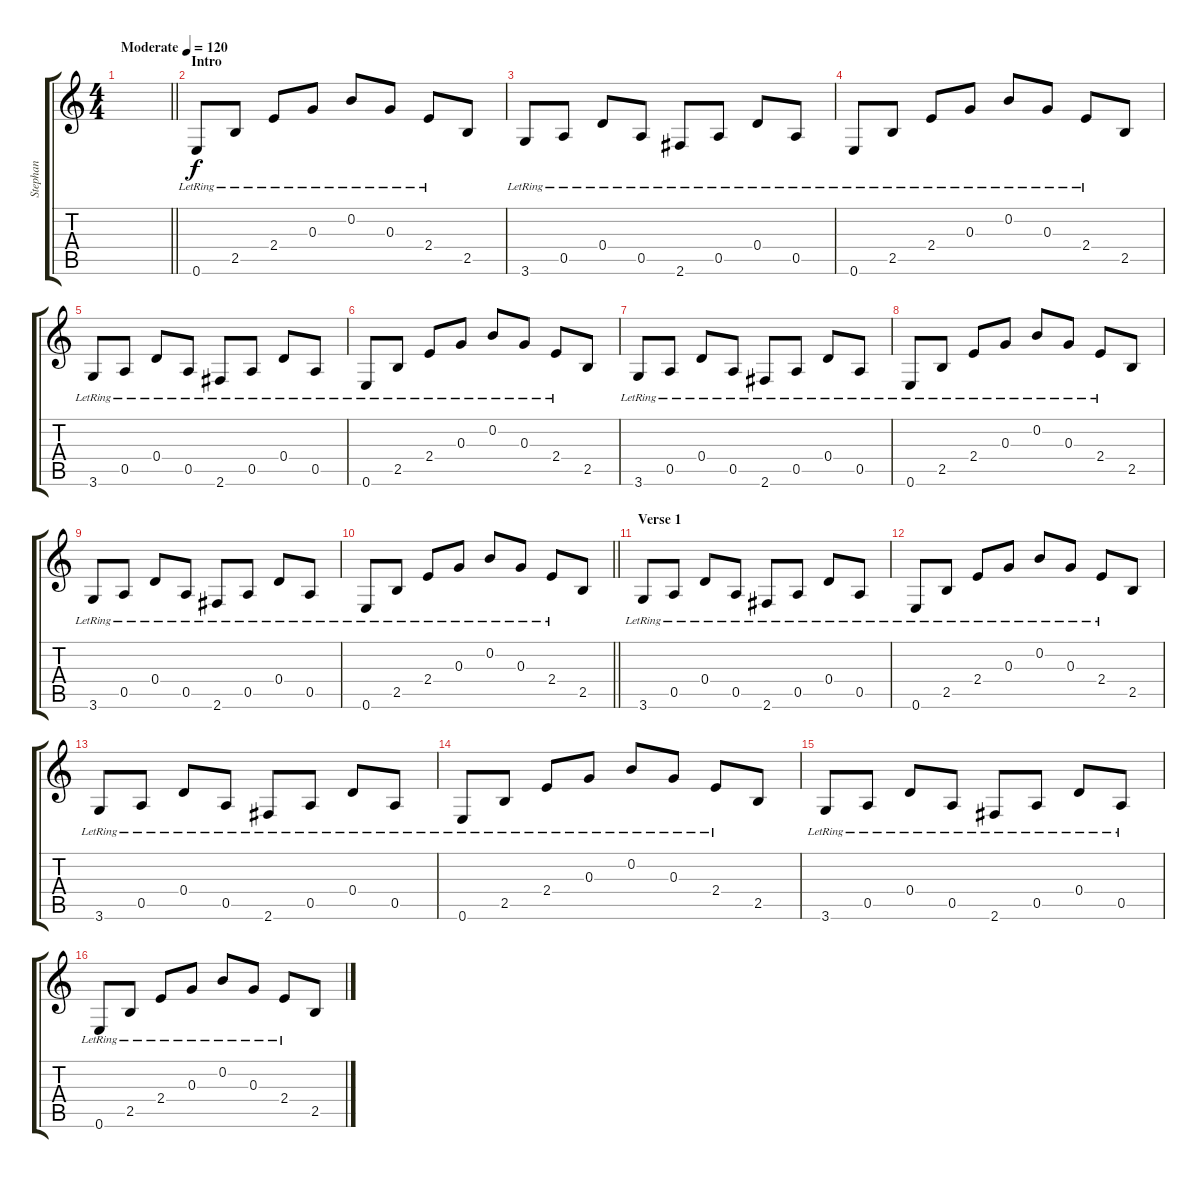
\track ("Stephan" "Stephan") {instrument acousticguitarsteel}
\staff {score tabs}
\tuning (E4 B3 G3 D3 A2 E2) {hide}
\ts (4 4)
\tempo (120 "Moderate")
\clef g2
\barLineRight lightlight
\ks c
|
\section ("" "Intro")
0.6{lr}.8 2.5{lr}.8 2.4{lr}.8 0.3{lr}.8 0.2{lr}.8 0.3{lr}.8 2.4{lr}.8 2.5.8 |
3.6{lr}.8 0.5{lr}.8 0.4{lr}.8 0.5{lr}.8 2.6{lr}.8 0.5{lr}.8 0.4{lr}.8 0.5{lr}.8 |
0.6{lr}.8 2.5{lr}.8 2.4{lr}.8 0.3{lr}.8 0.2{lr}.8 0.3{lr}.8 2.4{lr}.8 2.5.8 |
3.6{lr}.8 0.5{lr}.8 0.4{lr}.8 0.5{lr}.8 2.6{lr}.8 0.5{lr}.8 0.4{lr}.8 0.5{lr}.8 |
0.6{lr}.8 2.5{lr}.8 2.4{lr}.8 0.3{lr}.8 0.2{lr}.8 0.3{lr}.8 2.4{lr}.8 2.5.8 |
3.6{lr}.8 0.5{lr}.8 0.4{lr}.8 0.5{lr}.8 2.6{lr}.8 0.5{lr}.8 0.4{lr}.8 0.5{lr}.8 |
0.6{lr}.8 2.5{lr}.8 2.4{lr}.8 0.3{lr}.8 0.2{lr}.8 0.3{lr}.8 2.4{lr}.8 2.5.8 |
3.6{lr}.8 0.5{lr}.8 0.4{lr}.8 0.5{lr}.8 2.6{lr}.8 0.5{lr}.8 0.4{lr}.8 0.5{lr}.8 |
\barLineRight lightlight
0.6{lr}.8 2.5{lr}.8 2.4{lr}.8 0.3{lr}.8 0.2{lr}.8 0.3{lr}.8 2.4{lr}.8 2.5.8 |
\section ("" "Verse 1")
3.6{lr}.8 0.5{lr}.8 0.4{lr}.8 0.5{lr}.8 2.6{lr}.8 0.5{lr}.8 0.4{lr}.8 0.5{lr}.8 |
0.6{lr}.8 2.5{lr}.8 2.4{lr}.8 0.3{lr}.8 0.2{lr}.8 0.3{lr}.8 2.4{lr}.8 2.5.8 |
3.6{lr}.8 0.5{lr}.8 0.4{lr}.8 0.5{lr}.8 2.6{lr}.8 0.5{lr}.8 0.4{lr}.8 0.5{lr}.8 |
0.6{lr}.8 2.5{lr}.8 2.4{lr}.8 0.3{lr}.8 0.2{lr}.8 0.3{lr}.8 2.4{lr}.8 2.5.8 |
3.6{lr}.8 0.5{lr}.8 0.4{lr}.8 0.5{lr}.8 2.6{lr}.8 0.5{lr}.8 0.4{lr}.8 0.5{lr}.8 |
0.6{lr}.8 2.5{lr}.8 2.4{lr}.8 0.3{lr}.8 0.2{lr}.8 0.3{lr}.8 2.4{lr}.8 2.5.8
